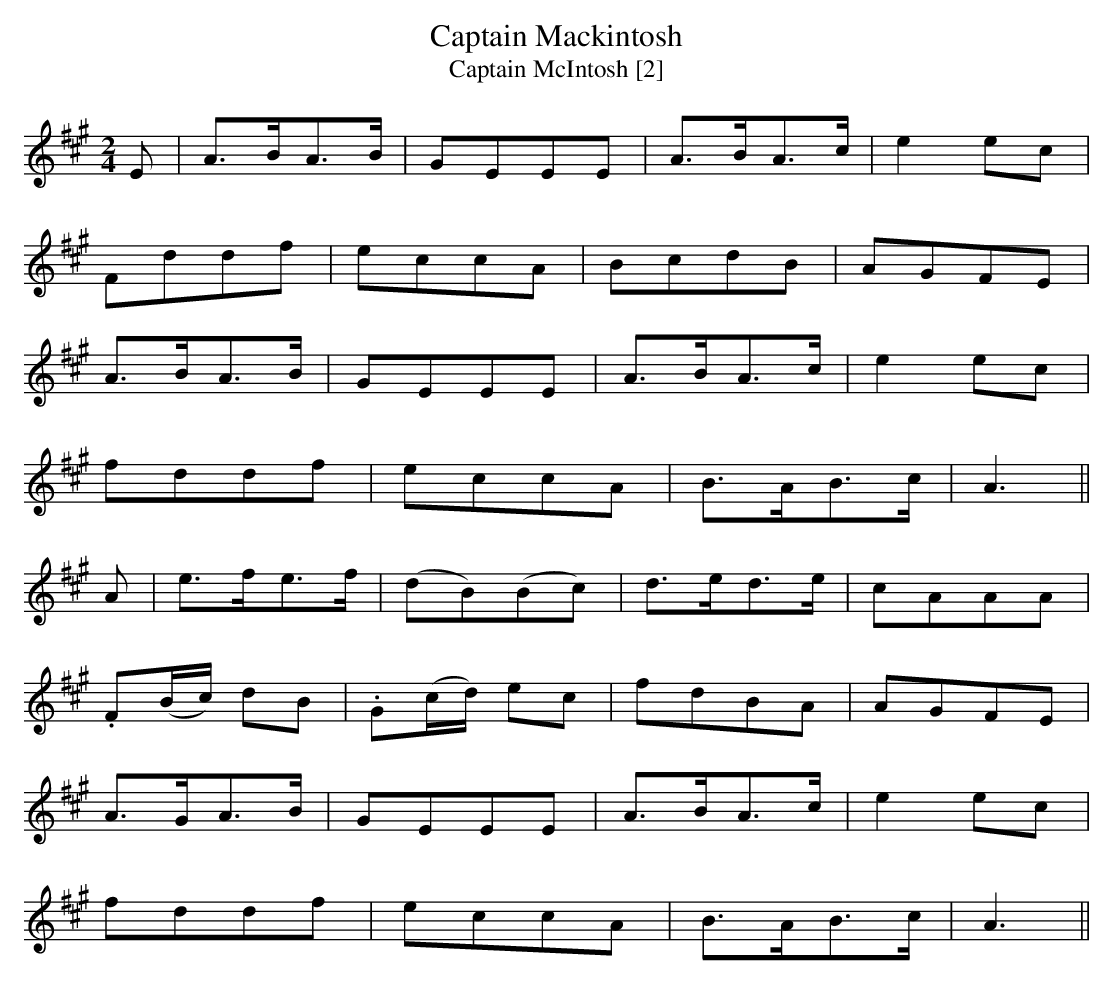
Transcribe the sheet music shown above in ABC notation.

X:1
T:Captain Mackintosh
T:Captain McIntosh [2]
M:2/4
L:1/8
K:A
E|A>BA>B|GEEE|A>BA>c|e2 ec|
Fddf|eccA|BcdB|AGFE|
A>BA>B|GEEE|A>BA>c|e2 ec|
fddf|eccA|B>AB>c|A3||
A|e>fe>f|(dB)(Bc)|d>ed>e|cAAA|
.F(B/c/) dB|.G(c/d/) ec|fdBA|AGFE|
A>GA>B|GEEE|A>BA>c|e2 ec|
fddf|eccA|B>AB>c|A3||
